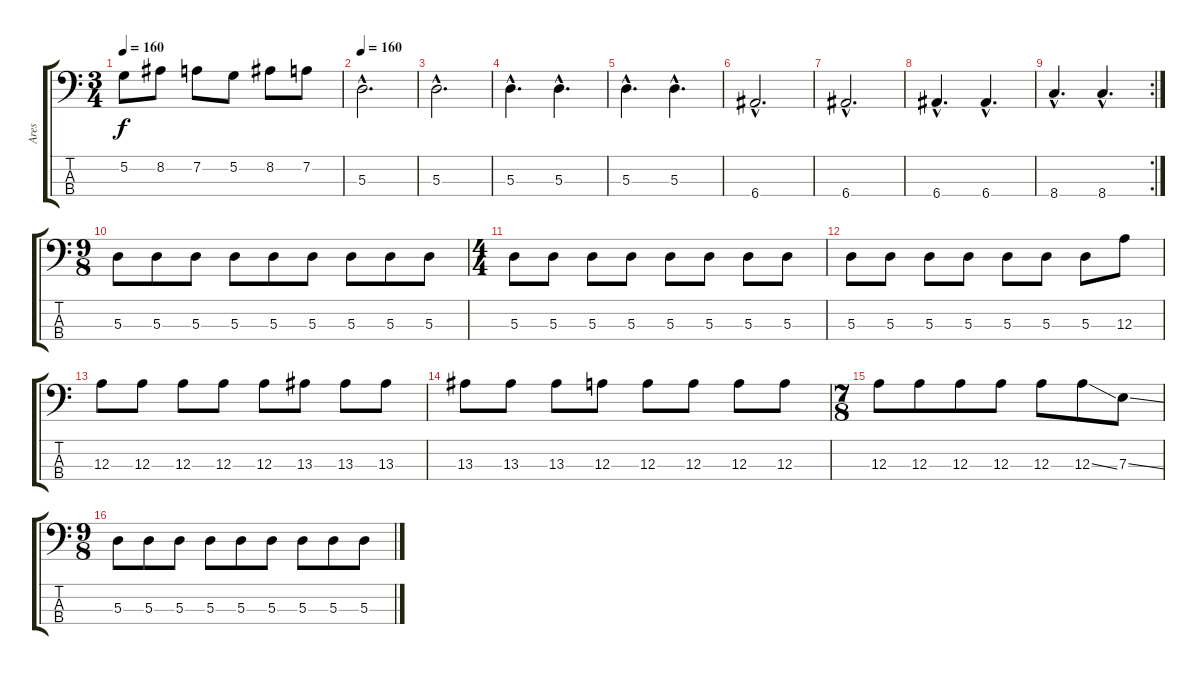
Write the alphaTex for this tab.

\track ("Ares" "Ares") {instrument electricbassfinger}
\staff {score tabs}
\tuning (G2 D2 A1 E1) {hide}
\ts (3 4)
\tempo 160
\clef f4
\ks c
5.2.8{dy f} 8.2.8 7.2.8 5.2.8 8.2.8 7.2.8 |
\tempo 160
5.3{hac}.2{d} |
5.3{hac}.2{d} |
5.3{hac}.4{d} 5.3{hac}.4{d} |
5.3{hac}.4{d} 5.3{hac}.4{d} |
6.4{hac}.2{d} |
6.4{hac}.2{d} |
6.4{hac}.4{d} 6.4{hac}.4{d} |
\rc 2
8.4{hac}.4{d} 8.4{hac}.4{d} |
\ts (9 8)
5.3.8 5.3.8 5.3.8 5.3.8 5.3.8 5.3.8 5.3.8 5.3.8 5.3.8 |
\ts (4 4)
5.3.8 5.3.8 5.3.8 5.3.8 5.3.8 5.3.8 5.3.8 5.3.8 |
5.3.8 5.3.8 5.3.8 5.3.8 5.3.8 5.3.8 5.3.8 12.3.8 |
12.3.8 12.3.8 12.3.8 12.3.8 12.3.8 13.3.8 13.3.8 13.3.8 |
13.3.8 13.3.8 13.3.8 12.3.8 12.3.8 12.3.8 12.3.8 12.3.8 |
\ts (7 8)
12.3.8 12.3.8 12.3.8 12.3.8 12.3.8 12.3{ss}.8 7.3{ss}.8 |
\ts (9 8)
5.3.8 5.3.8 5.3.8 5.3.8 5.3.8 5.3.8 5.3.8 5.3.8 5.3.8
